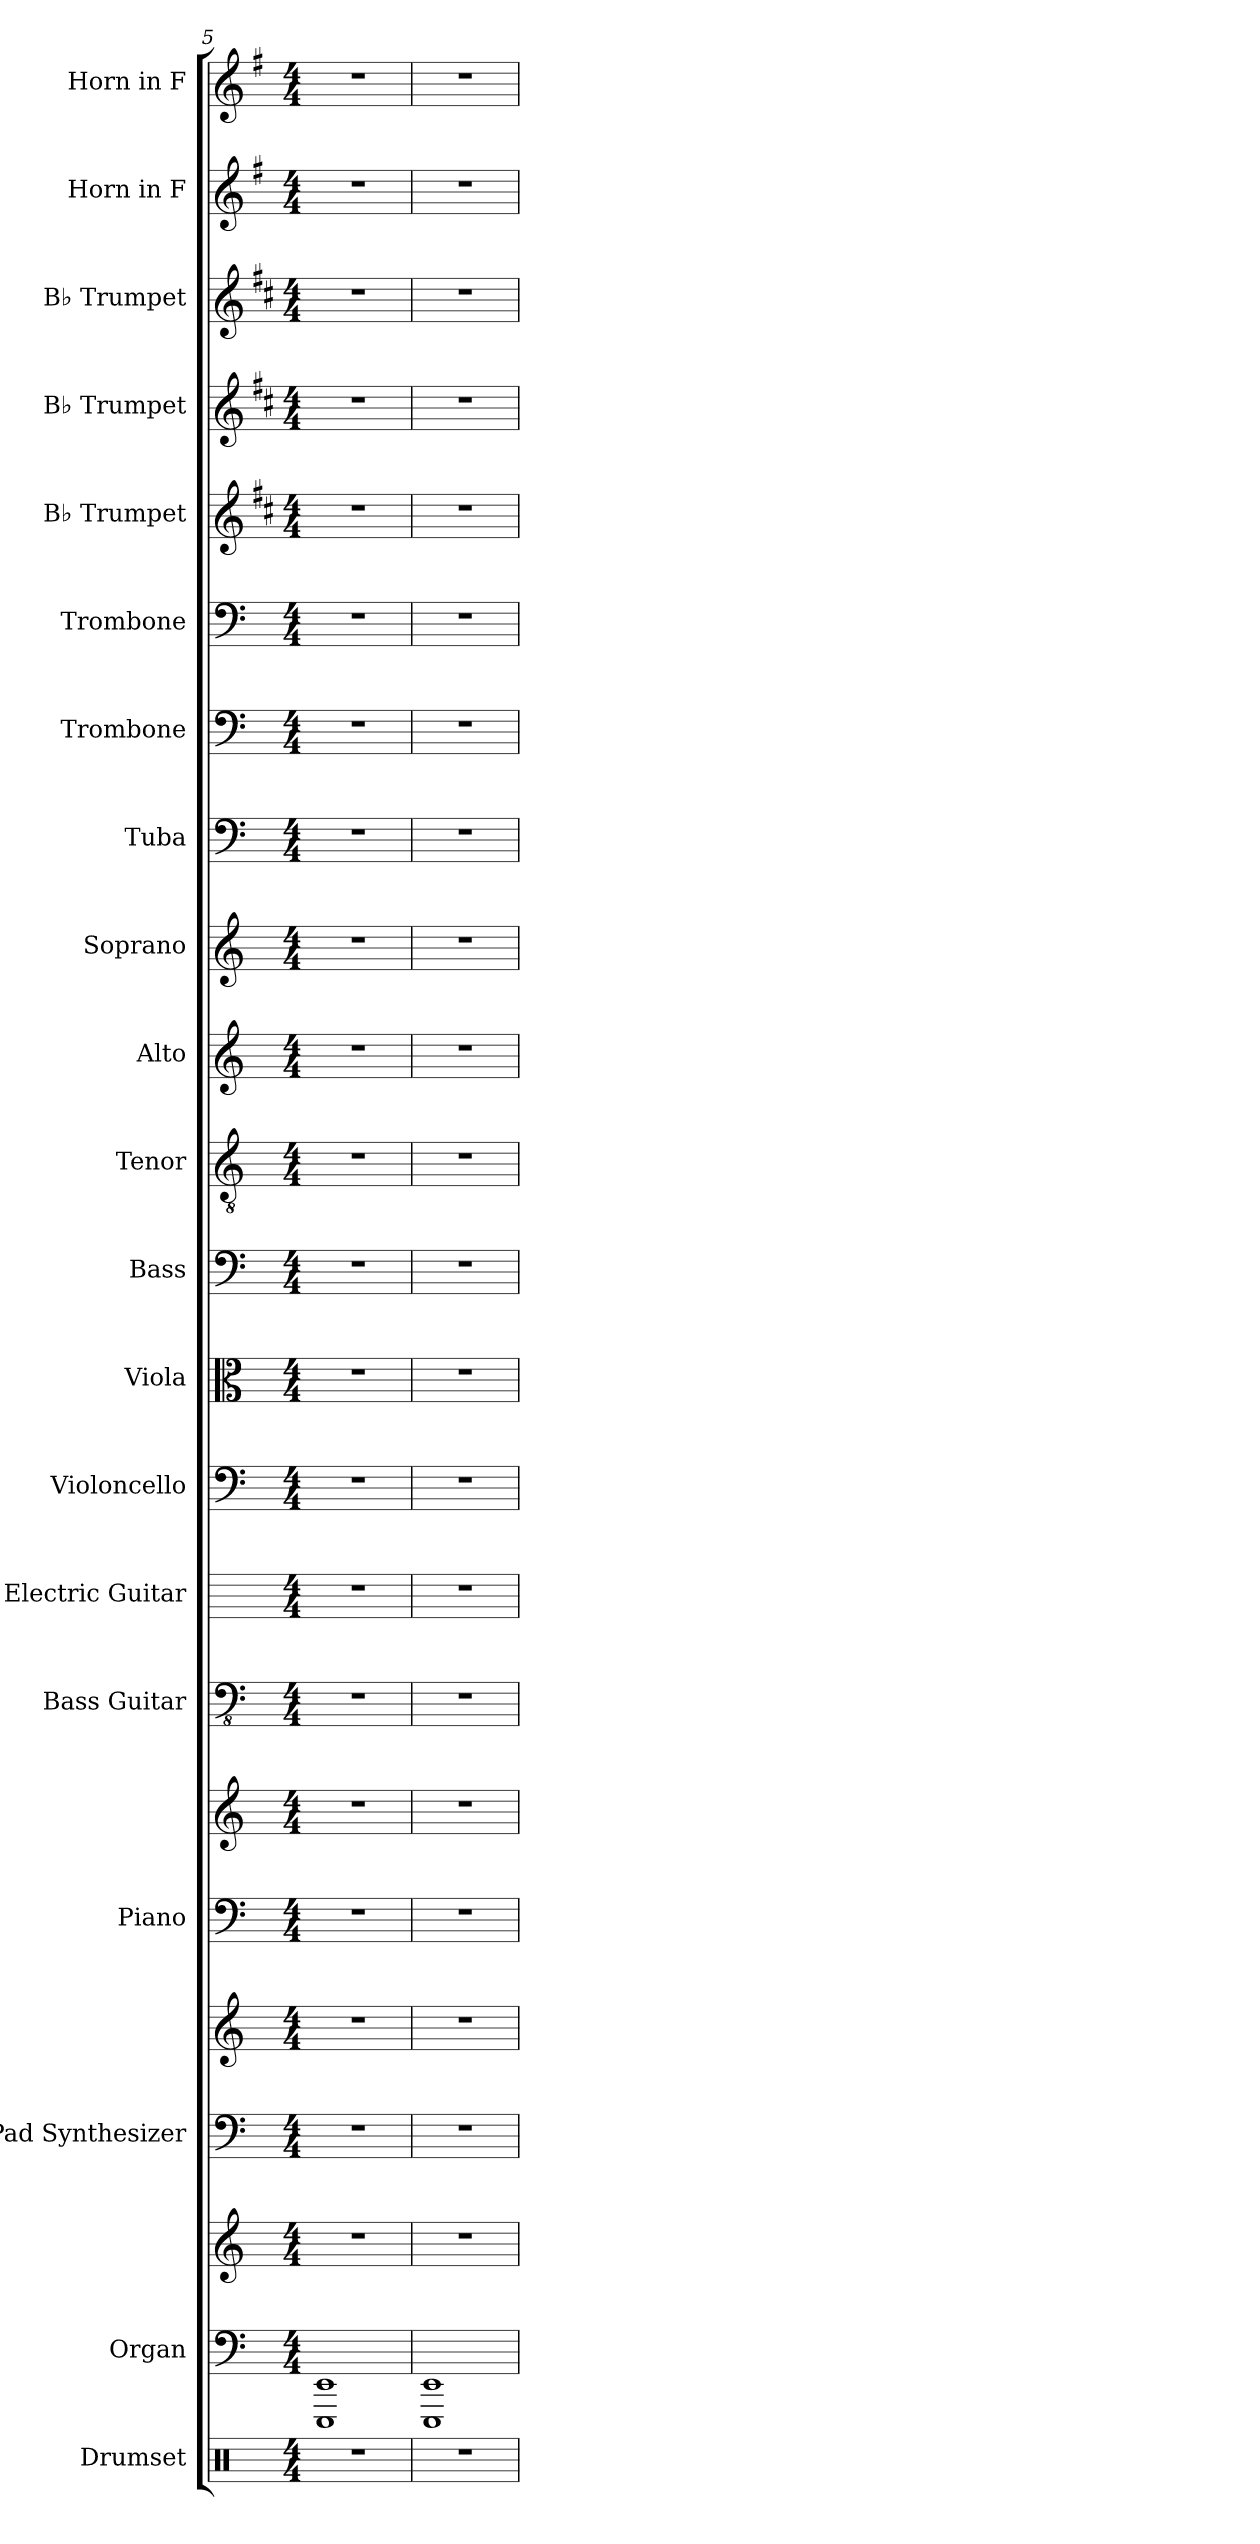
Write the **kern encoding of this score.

**kern	**kern	**kern	**kern	**kern	**kern	**kern	**kern	**kern	**kern	**kern	**kern	**kern	**kern	**kern	**kern	**kern	**kern	**kern	**kern	**kern	**kern	**kern
*part20	*part19	*part19	*part18	*part18	*part17	*part17	*part16	*part15	*part14	*part13	*part12	*part11	*part10	*part9	*part8	*part7	*part6	*part5	*part4	*part3	*part2	*part1
*staff23	*staff22	*staff21	*staff20	*staff19	*staff18	*staff17	*staff16	*staff15	*staff14	*staff13	*staff12	*staff11	*staff10	*staff9	*staff8	*staff7	*staff6	*staff5	*staff4	*staff3	*staff2	*staff1
*I"Drumset	*I"Organ	*	*I"Pad Synthesizer	*	*I"Piano	*	*I"Bass Guitar	*I"Electric Guitar	*I"Violoncello	*I"Viola	*I"Bass	*I"Tenor	*I"Alto	*I"Soprano	*I"Tuba	*I"Trombone	*I"Trombone	*I"B♭ Trumpet	*I"B♭ Trumpet	*I"B♭ Trumpet	*I"Horn in F	*I"Horn in F
*I'Drs.	*I'Org.	*	*I'Synth.	*	*I'Pno.	*	*I'B. Guit.	*I'El. Guit.	*I'Vc.	*I'Vla.	*I'B.	*I'T.	*I'A.	*I'S.	*I'Tba.	*I'Tbn.	*I'Tbn.	*I'B♭ Tpt.	*I'B♭ Tpt.	*I'B♭ Tpt.	*	*
*clefX	*clefF4	*clefG2	*clefF4	*clefG2	*clefF4	*clefG2	*clefFv4	*	*clefF4	*clefC3	*clefF4	*clefGv2	*clefG2	*clefG2	*clefF4	*clefF4	*clefF4	*clefG2	*clefG2	*clefG2	*clefG2	*clefG2
*	*	*	*	*	*	*	*	*	*	*	*	*	*	*	*	*	*	*ITrd1c2	*ITrd1c2	*ITrd1c2	*ITrd4c7	*ITrd4c7
*k[]	*k[]	*k[]	*k[]	*k[]	*k[]	*k[]	*k[]	*k[]	*k[]	*k[]	*k[]	*k[]	*k[]	*k[]	*k[]	*k[]	*k[]	*k[]	*k[]	*k[]	*k[]	*k[]
*M4/4	*M4/4	*M4/4	*M4/4	*M4/4	*M4/4	*M4/4	*M4/4	*M4/4	*M4/4	*M4/4	*M4/4	*M4/4	*M4/4	*M4/4	*M4/4	*M4/4	*M4/4	*M4/4	*M4/4	*M4/4	*M4/4	*M4/4
=5	=5	=5	=5	=5	=5	=5	=5	=5	=5	=5	=5	=5	=5	=5	=5	=5	=5	=5	=5	=5	=5	=5
1r	1EEE 1EE	1r	1r	1r	1r	1r	1r	1r	1r	1r	1r	1r	1r	1r	1r	1r	1r	1r	1r	1r	1r	1r
=6	=6	=6	=6	=6	=6	=6	=6	=6	=6	=6	=6	=6	=6	=6	=6	=6	=6	=6	=6	=6	=6	=6
1r	1EEE 1EE	1r	1r	1r	1r	1r	1r	1r	1r	1r	1r	1r	1r	1r	1r	1r	1r	1r	1r	1r	1r	1r
=	=	=	=	=	=	=	=	=	=	=	=	=	=	=	=	=	=	=	=	=	=	=
*-	*-	*-	*-	*-	*-	*-	*-	*-	*-	*-	*-	*-	*-	*-	*-	*-	*-	*-	*-	*-	*-	*-
